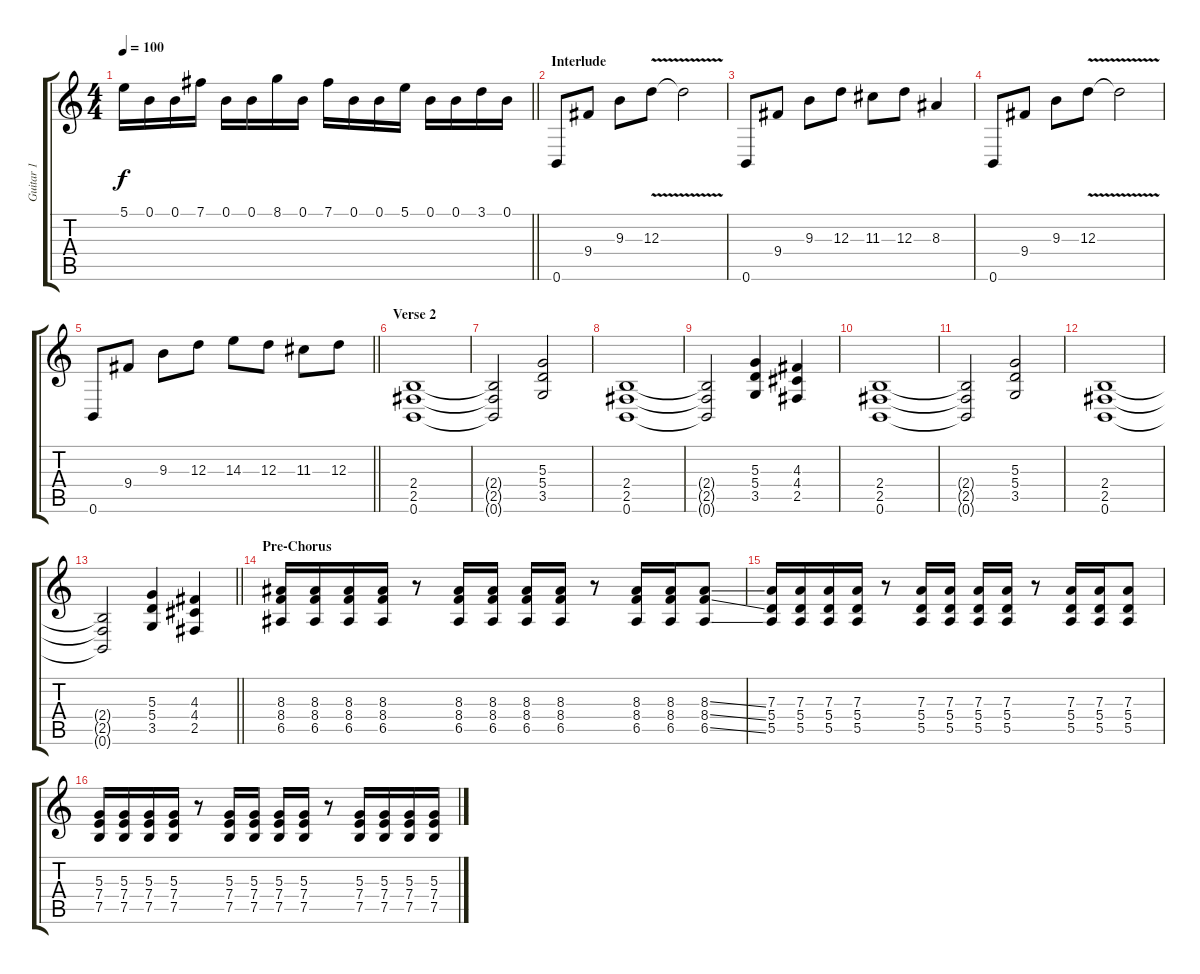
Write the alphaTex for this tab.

\track ("Guitar 1" "Guitar 1") {instrument distortionguitar}
\staff {score tabs}
\tuning (B3 Gb3 D3 A2 E2 B1) {hide}
\ts (4 4)
\tempo 100
\clef g2
\barLineRight lightlight
\ks c
5.1.16{dy f} 0.1.16 0.1.16 7.1.16 0.1.16 0.1.16 8.1.16 0.1.16 7.1.16 0.1.16 0.1.16 5.1.16 0.1.16 0.1.16 3.1.16 0.1.16 |
\section ("" "Interlude")
0.6.8{instrument electricguitarjazz} 9.4.8 9.3.8 12.3{v}.8 12.3{t}.2 |
0.6.8{instrument distortionguitar} 9.4.8 9.3.8 12.3.8 11.3.8 12.3.8 8.3.4 |
0.6.8 9.4.8 9.3.8 12.3{v}.8 12.3{t}.2 |
\barLineRight lightlight
0.6.8 9.4.8 9.3.8 12.3.8 14.3.8 12.3.8 11.3.8 12.3.8 |
\section ("" "Verse 2")
(2.4 2.5 0.6).1 |
(2.4{t} 2.5{t} 0.6{t}).2 (5.3 5.4 3.5).2 |
(2.4 2.5 0.6).1 |
(2.4{t} 2.5{t} 0.6{t}).2 (5.3 5.4 3.5).4 (4.3 4.4 2.5).4 |
(2.4 2.5 0.6).1 |
(2.4{t} 2.5{t} 0.6{t}).2 (5.3 5.4 3.5).2 |
(2.4 2.5 0.6).1 |
\barLineRight lightlight
(2.4{t} 2.5{t} 0.6{t}).2 (5.3 5.4 3.5).4 (4.3 4.4 2.5).4 |
\section ("" "Pre-Chorus")
(8.3 8.4 6.5).16 (8.3 8.4 6.5).16 (8.3 8.4 6.5).16 (8.3 8.4 6.5).16 r.8 (8.3 8.4 6.5).16 (8.3 8.4 6.5).16 (8.3 8.4 6.5).16 (8.3 8.4 6.5).16 r.8 (8.3 8.4 6.5).16 (8.3 8.4 6.5).16 (8.3{ss} 8.4{ss} 6.5{ss}).8 |
(7.3 5.4 5.5).16 (7.3 5.4 5.5).16 (7.3 5.4 5.5).16 (7.3 5.4 5.5).16 r.8 (7.3 5.4 5.5).16 (7.3 5.4 5.5).16 (7.3 5.4 5.5).16 (7.3 5.4 5.5).16 r.8 (7.3 5.4 5.5).16 (7.3 5.4 5.5).16 (7.3 5.4 5.5).8 |
(5.3 7.4 7.5).16 (5.3 7.4 7.5).16 (5.3 7.4 7.5).16 (5.3 7.4 7.5).16 r.8 (5.3 7.4 7.5).16 (5.3 7.4 7.5).16 (5.3 7.4 7.5).16 (5.3 7.4 7.5).16 r.8 (5.3 7.4 7.5).16 (5.3 7.4 7.5).16 (5.3 7.4 7.5).16 (5.3 7.4 7.5).16
